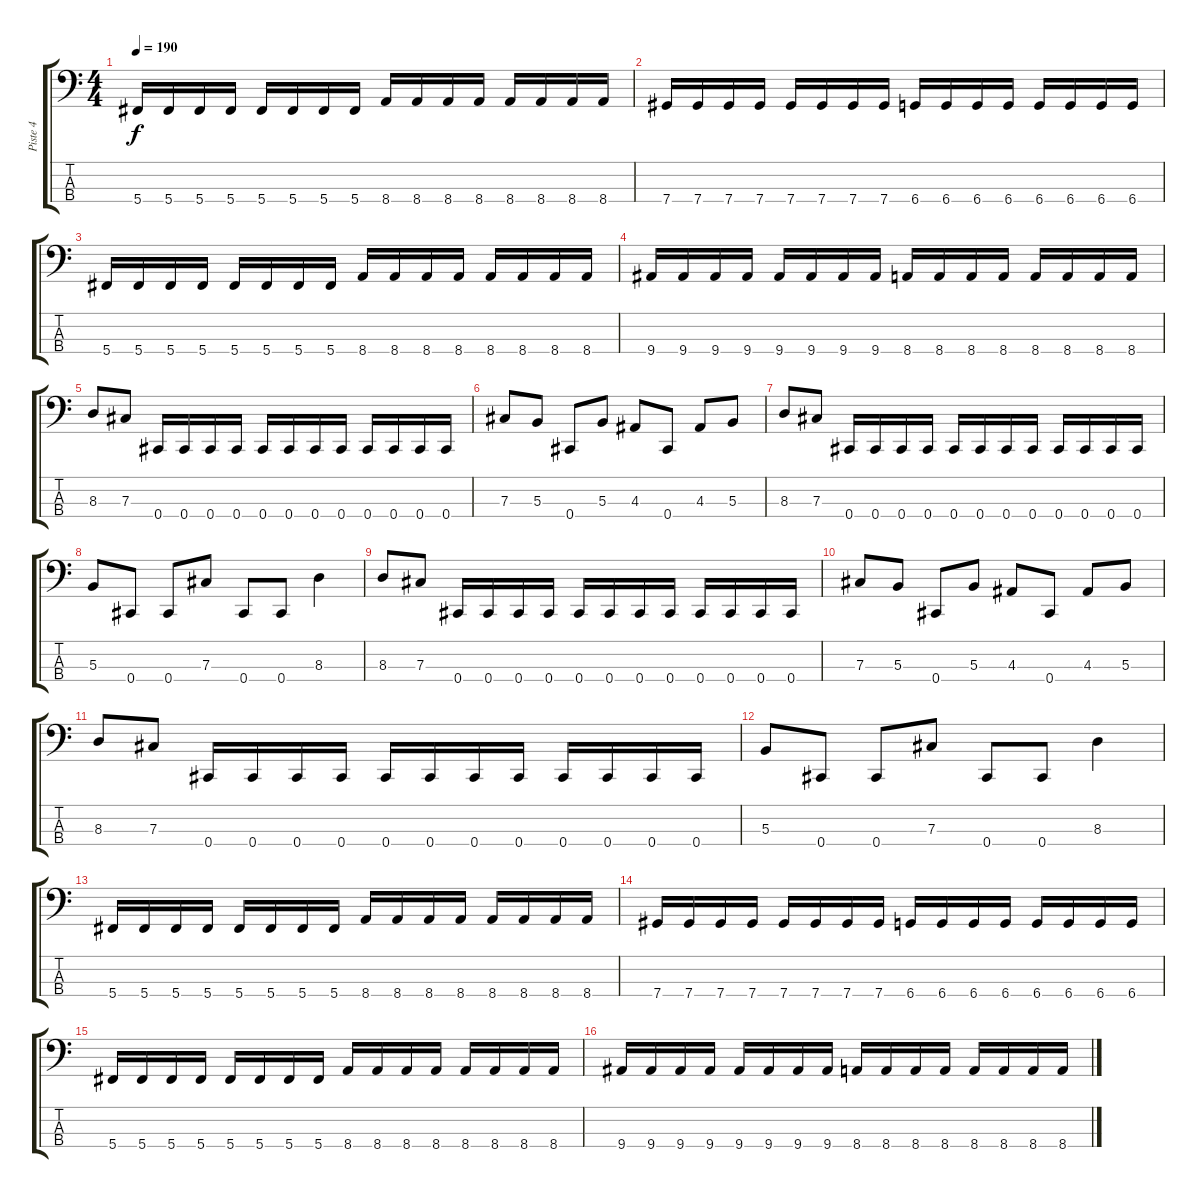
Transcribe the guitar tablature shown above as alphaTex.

\track ("Piste 4" "Piste 4") {instrument electricbasspick}
\staff {score tabs}
\tuning (E2 B1 Gb1 Db1) {hide}
\ts (4 4)
\tempo 190
\clef f4
\ks c
5.4.16{dy f} 5.4.16 5.4.16 5.4.16 5.4.16 5.4.16 5.4.16 5.4.16 8.4.16 8.4.16 8.4.16 8.4.16 8.4.16 8.4.16 8.4.16 8.4.16 |
7.4.16 7.4.16 7.4.16 7.4.16 7.4.16 7.4.16 7.4.16 7.4.16 6.4.16 6.4.16 6.4.16 6.4.16 6.4.16 6.4.16 6.4.16 6.4.16 |
5.4.16 5.4.16 5.4.16 5.4.16 5.4.16 5.4.16 5.4.16 5.4.16 8.4.16 8.4.16 8.4.16 8.4.16 8.4.16 8.4.16 8.4.16 8.4.16 |
9.4.16 9.4.16 9.4.16 9.4.16 9.4.16 9.4.16 9.4.16 9.4.16 8.4.16 8.4.16 8.4.16 8.4.16 8.4.16 8.4.16 8.4.16 8.4.16 |
8.3.8 7.3.8 0.4.16 0.4.16 0.4.16 0.4.16 0.4.16 0.4.16 0.4.16 0.4.16 0.4.16 0.4.16 0.4.16 0.4.16 |
7.3.8 5.3.8 0.4.8 5.3.8 4.3.8 0.4.8 4.3.8 5.3.8 |
8.3.8 7.3.8 0.4.16 0.4.16 0.4.16 0.4.16 0.4.16 0.4.16 0.4.16 0.4.16 0.4.16 0.4.16 0.4.16 0.4.16 |
5.3.8 0.4.8 0.4.8 7.3.8 0.4.8 0.4.8 8.3.4 |
8.3.8 7.3.8 0.4.16 0.4.16 0.4.16 0.4.16 0.4.16 0.4.16 0.4.16 0.4.16 0.4.16 0.4.16 0.4.16 0.4.16 |
7.3.8 5.3.8 0.4.8 5.3.8 4.3.8 0.4.8 4.3.8 5.3.8 |
8.3.8 7.3.8 0.4.16 0.4.16 0.4.16 0.4.16 0.4.16 0.4.16 0.4.16 0.4.16 0.4.16 0.4.16 0.4.16 0.4.16 |
5.3.8 0.4.8 0.4.8 7.3.8 0.4.8 0.4.8 8.3.4 |
5.4.16 5.4.16 5.4.16 5.4.16 5.4.16 5.4.16 5.4.16 5.4.16 8.4.16 8.4.16 8.4.16 8.4.16 8.4.16 8.4.16 8.4.16 8.4.16 |
7.4.16 7.4.16 7.4.16 7.4.16 7.4.16 7.4.16 7.4.16 7.4.16 6.4.16 6.4.16 6.4.16 6.4.16 6.4.16 6.4.16 6.4.16 6.4.16 |
5.4.16 5.4.16 5.4.16 5.4.16 5.4.16 5.4.16 5.4.16 5.4.16 8.4.16 8.4.16 8.4.16 8.4.16 8.4.16 8.4.16 8.4.16 8.4.16 |
9.4.16 9.4.16 9.4.16 9.4.16 9.4.16 9.4.16 9.4.16 9.4.16 8.4.16 8.4.16 8.4.16 8.4.16 8.4.16 8.4.16 8.4.16 8.4.16
